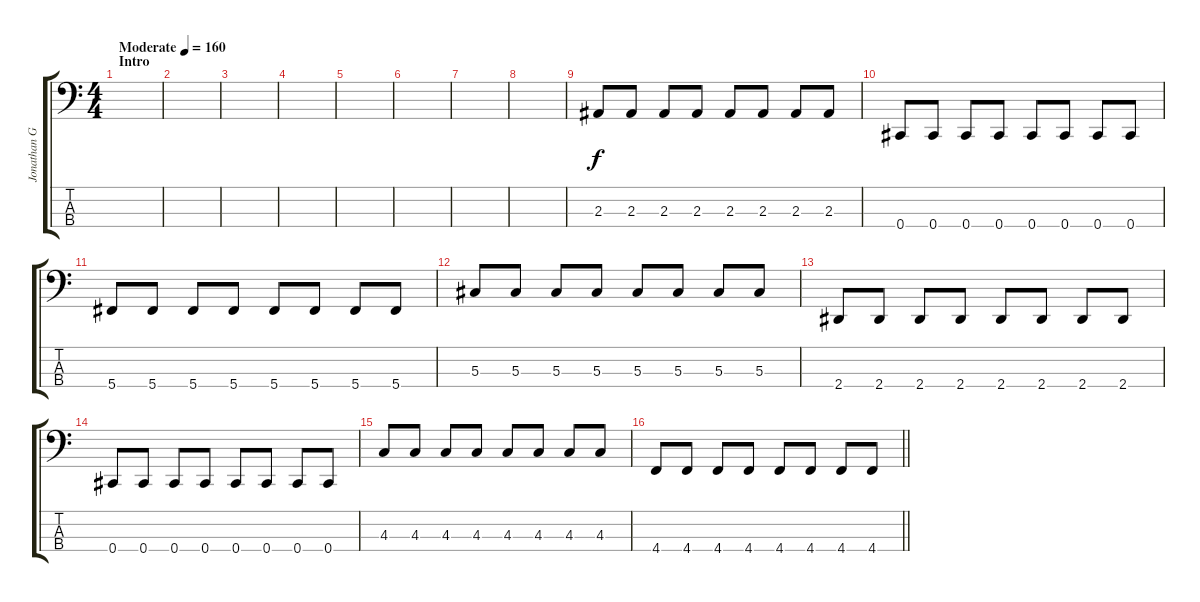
\track ("Jonathan Gallant (Bass Guitar)" "Jonathan G") {instrument electricbassfinger}
\staff {score tabs}
\tuning (Gb2 Db2 Ab1 Db1) {hide}
\ts (4 4)
\section ("" "Intro")
\tempo (160 "Moderate")
\clef f4
\ks c
|
|
|
|
|
|
|
|
2.3.8 2.3.8 2.3.8 2.3.8 2.3.8 2.3.8 2.3.8 2.3.8 |
0.4.8 0.4.8 0.4.8 0.4.8 0.4.8 0.4.8 0.4.8 0.4.8 |
5.4.8 5.4.8 5.4.8 5.4.8 5.4.8 5.4.8 5.4.8 5.4.8 |
5.3.8 5.3.8 5.3.8 5.3.8 5.3.8 5.3.8 5.3.8 5.3.8 |
2.4.8 2.4.8 2.4.8 2.4.8 2.4.8 2.4.8 2.4.8 2.4.8 |
0.4.8 0.4.8 0.4.8 0.4.8 0.4.8 0.4.8 0.4.8 0.4.8 |
4.3.8 4.3.8 4.3.8 4.3.8 4.3.8 4.3.8 4.3.8 4.3.8 |
\barLineRight lightlight
4.4.8 4.4.8 4.4.8 4.4.8 4.4.8 4.4.8 4.4.8 4.4.8
